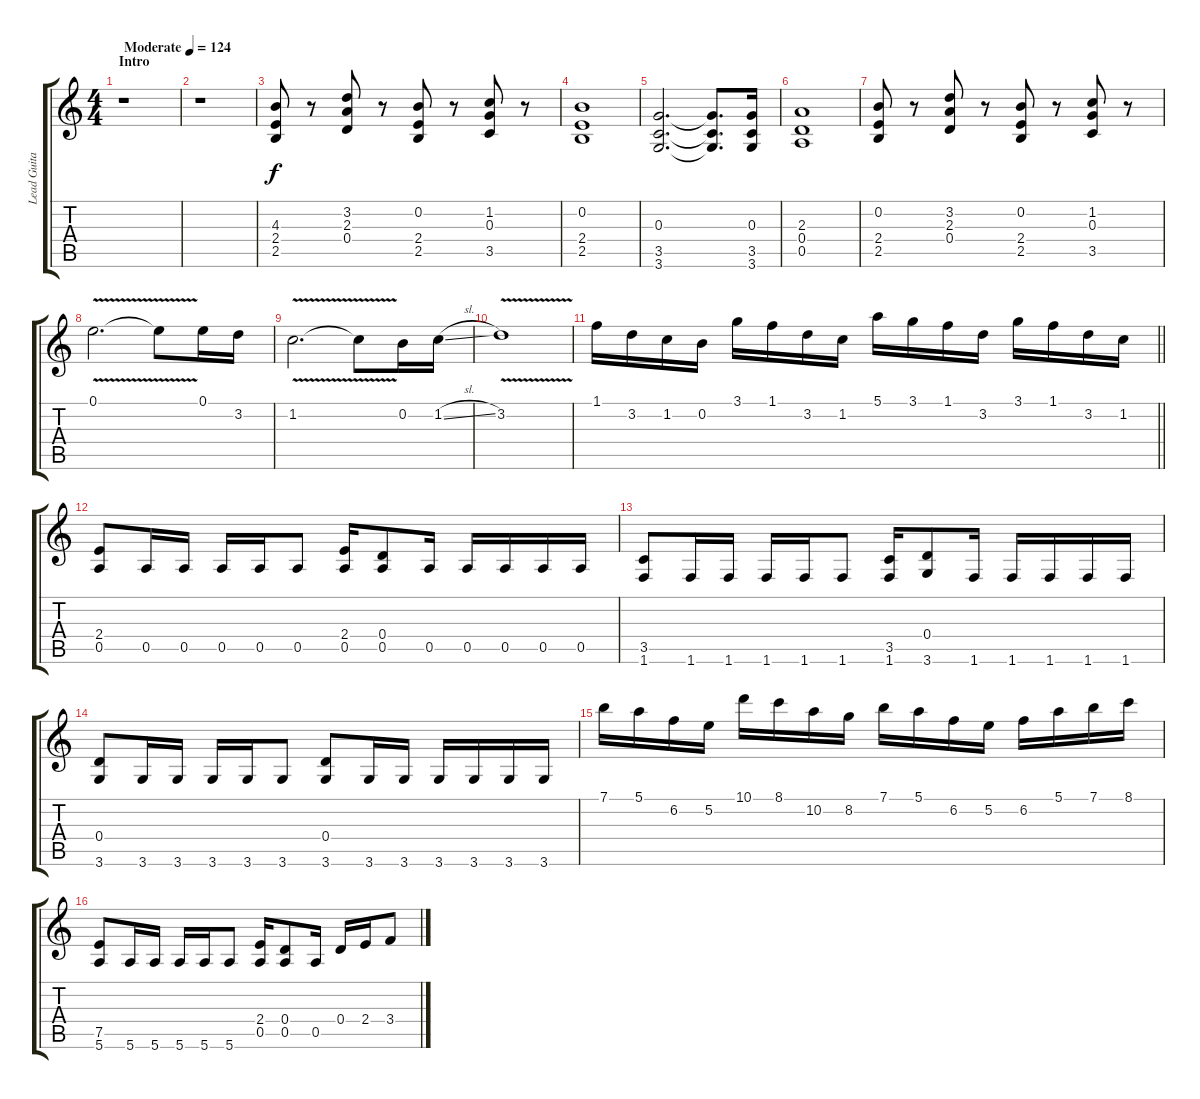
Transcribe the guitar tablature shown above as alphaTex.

\track ("Lead Guitar" "Lead Guita") {instrument distortionguitar}
\staff {score tabs}
\tuning (E4 B3 G3 D3 A2 E2) {hide}
\ts (4 4)
\section ("" "Intro")
\tempo (124 "Moderate")
\clef g2
\ks c
r.1{dy f instrument distortionguitar} |
r.1 |
(4.3 2.4 2.5).8 r.8 (3.2 2.3 0.4).8 r.8 (0.2 2.4 2.5).8 r.8 (1.2 0.3 3.5).8 r.8 |
(0.2 2.4 2.5).1 |
(0.3 3.5 3.6).2{d} (0.3{t} 3.5{t} 3.6{t}).8{d} (0.3 3.5 3.6).16 |
(2.3 0.4 0.5).1 |
(0.2 2.4 2.5).8 r.8 (3.2 2.3 0.4).8 r.8 (0.2 2.4 2.5).8 r.8 (1.2 0.3 3.5).8 r.8 |
0.1{v}.2{d} 0.1{t}.8 0.1.16 3.2.16 |
1.2{v}.2{d} 1.2{t}.8 0.2.16 1.2{sl}.16 |
3.2{v}.1 |
\barLineRight lightlight
1.1.16 3.2.16 1.2.16 0.2.16 3.1.16 1.1.16 3.2.16 1.2.16 5.1.16 3.1.16 1.1.16 3.2.16 3.1.16 1.1.16 3.2.16 1.2.16 |
\section ("" "")
(2.4 0.5).8 0.5.16 0.5.16 0.5.16 0.5.16 0.5.8 (2.4 0.5).16 (0.4 0.5).8 0.5.16 0.5.16 0.5.16 0.5.16 0.5.16 |
(3.5 1.6).8 1.6.16 1.6.16 1.6.16 1.6.16 1.6.8 (3.5 1.6).16 (0.4 3.6).8 1.6.16 1.6.16 1.6.16 1.6.16 1.6.16 |
(0.4 3.6).8 3.6.16 3.6.16 3.6.16 3.6.16 3.6.8 (0.4 3.6).8 3.6.16 3.6.16 3.6.16 3.6.16 3.6.16 3.6.16 |
7.1.16 5.1.16 6.2.16 5.2.16 10.1.16 8.1.16 10.2.16 8.2.16 7.1.16 5.1.16 6.2.16 5.2.16 6.2.16 5.1.16 7.1.16 8.1.16 |
(7.5 5.6).8 5.6.16 5.6.16 5.6.16 5.6.16 5.6.8 (2.4 0.5).16 (0.4 0.5).8 0.5.16 0.4.16 2.4.16 3.4.8
